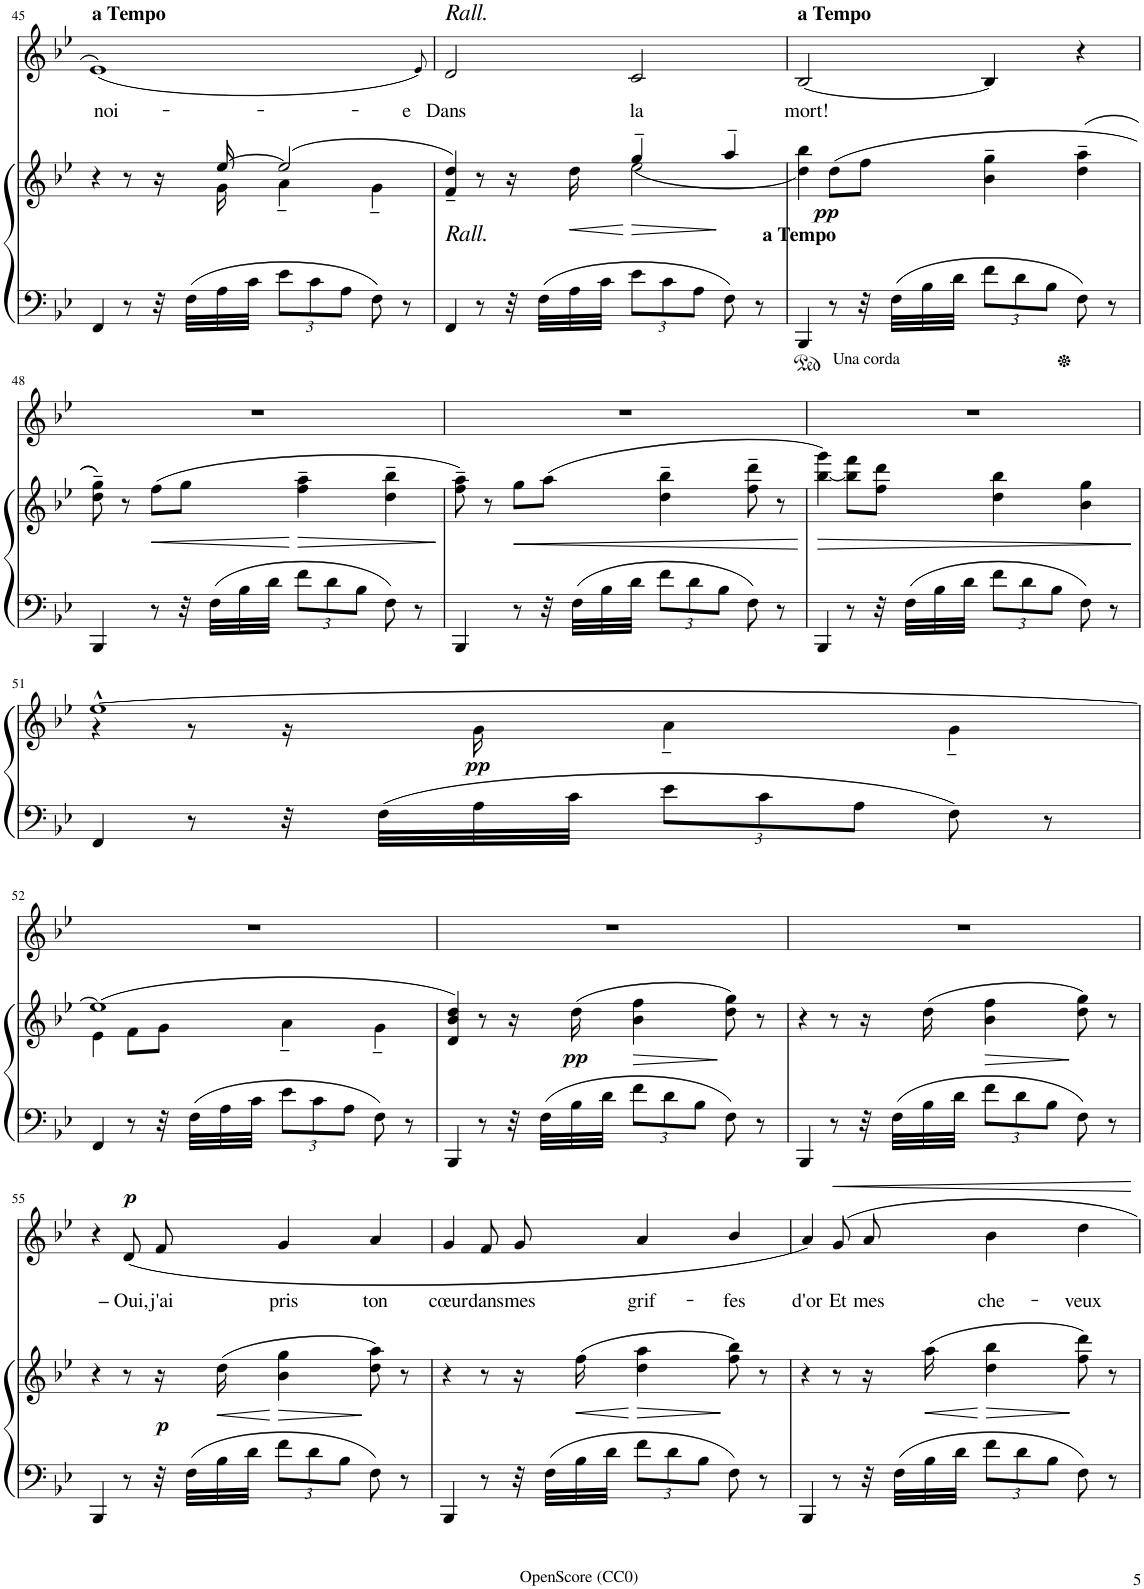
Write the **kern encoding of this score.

**kern	**kern	**dynam	**kern	**text	**dynam
*part2	*part2	*part2	*part1	*part1	*part1
*staff3	*staff2	*staff2/3	*staff1	*staff1	*staff1
*I"Piano	*	*	*I"Chant Voice	*	*
*I'Pno	*	*	*	*	*
!!LO:PB:g=z
*clefF4	*clefG2	*	*clefG2	*	*
*k[b-e-]	*k[b-e-]	*	*k[b-e-]	*	*
*M4/4	*M4/4	*	*M4/4	*	*
*met(c)	*met(c)	*	*met(c)	*	*
=45	=45	=45	=45	=45	=45
*	*^	*	*	*	*
!	!	!	!	!LO:TX:a:B:t=a Tempo	!	!
!	!	!	!	!	!LO:LY:b	!
4FF/	4r	4ryy	.	(1e-	noi-	.
8r	8r	8ryy	.	.	.	.
32r	16r	16ryy	.	.	.	.
32F\LLL	.	.	.	.	.	.
32A\	[16ee-/	16g\	.	.	.	.
32c\JJJ	.	.	.	.	.	.
*Xbrackettup	*	*	*	*	*	*
12e-\L	(2ee-/]	4a~\	.	.	.	.
12c\	.	.	.	.	.	.
12A\J	.	.	.	.	.	.
8F\	.	4g~\	.	.	.	.
8r	.	.	.	.	.	.
.	.	.	.	8qe-/)	.	.
=46	=46	=46	=46	=46	=46	=46
!	!	!	!	!LO:TX:a:i:t=Rall.	!	!
!	!LO:TX:b:i:t=Rall.	!	!	!	!	!
!	!	!	!	!	!LO:LY:b	!
4FF/	4f/~< 4dd/~<)	2ryy	.	2d/	-e Dans	.
8r	8r	.	.	.	.	.
32r	16r	.	.	.	.	.
32F\LLL	.	.	.	.	.	.
!	!	!	!LO:HP:b	!	!	!
32A\	16dd\	.	<	.	.	.
32c\JJJ	.	.	.	.	.	.
!	!	!	!LO:HP:n=1:b	!	!LO:LY:b	!
12e-\L	4gg~/	(2ee-\	[ >	2c/	la	.
12c\	.	.	.	.	.	.
12A\J	.	.	.	.	.	.
8F\	4aa~/	.	]	.	.	.
8r	.	.	.	.	.	.
*	*v	*v	*	*	*	*
=47	=47	=47	=47	=47	=47
!	!	!	!LO:TX:a:B:t=a Tempo	!	!
!LO:TX:b:t=Una corda	!	!	!	!	!
!LO:TX:a:B:t=a Tempo	!	!	!	!	!
!	!	!	!	!LO:LY:b	!
4BBB-/	4dd\ 4bb-\)	.	[2B-/	mort!	.
8r	(>8dd\L	.	.	.	.
!	!	!LO:DY:b	!	!	!
32r	8ff\J	pp	.	.	.
32F\LLL	.	.	.	.	.
32B-\	.	.	.	.	.
32d\JJJ	.	.	.	.	.
12f\L	4b-\~> 4gg\~>	.	4B-/]	.	.
12d\	.	.	.	.	.
12B-\J	.	.	.	.	.
8F\	(4dd\~> 4aa\~>	.	4r	.	.
8r	.	.	.	.	.
!!LO:LB:g=z
=48	=48	=48	=48	=48	=48
*	*	*	*^	*	*
4BBB-/	8dd\~ 8gg\~))	.	1r	8dd	.	.
.	8r	.	.	8ryy	.	.
!	!	!LO:HP:b	!	!	!	!
8r	(8ff\L	<	.	4ryy	.	.
32r	8gg\J	.	.	.	.	.
32F\LLL	.	.	.	.	.	.
32B-\	.	.	.	.	.	.
32d\JJJ	.	.	.	.	.	.
!	!	!LO:HP:n=1:b	!	!	!	!
12f\L	4ff\~> 4aa\~>	[ >	.	2ryy	.	.
12d\	.	.	.	.	.	.
12B-\J	.	.	.	.	.	.
8F\	4dd\~> 4bb-\~>	.	.	.	.	.
8r	.	.	.	.	.	.
*	*	*	*v	*v	*	*
.	.	]	.	.	.
=49	=49	=49	=49	=49	=49
4BBB-/	8ff\~ 8aa\~)	.	1r	.	.
.	8r	.	.	.	.
!	!	!LO:HP:b	!	!	!
8r	8gg\L	<	.	.	.
32r	(8aa\J	.	.	.	.
32F\LLL	.	.	.	.	.
32B-\	.	.	.	.	.
32d\JJJ	.	.	.	.	.
12f\L	4dd\~> 4bb-\~>	.	.	.	.
12d\	.	.	.	.	.
12B-\J	.	.	.	.	.
8F\	8ff\~> 8ddd\~>	.	.	.	.
8r	8r	.	.	.	.
.	.	[	.	.	.
=50	=50	=50	=50	=50	=50
!	!	!LO:HP:b	!	!	!
4BBB-/	[4bb-\ 4ggg\)	>	1r	.	.
8r	8bb-\] 8fff\L	.	.	.	.
32r	8ff\ 8ddd\J	.	.	.	.
32F\LLL	.	.	.	.	.
32B-\	.	.	.	.	.
32d\JJJ	.	.	.	.	.
12f\L	4dd\ 4bb-\	.	.	.	.
12d\	.	.	.	.	.
12B-\J	.	.	.	.	.
8F\	4b-\ 4gg\	.	.	.	.
8r	.	.	.	.	.
.	.	]	.	.	.
!!LO:LB:g=z
=51	=51	=51	=51	=51	=51
*	*^	*	*	*	*
4FF/	[1ee-^^	4r	.	1r	.	.
8r	.	8r	.	.	.	.
32r	.	16r	.	.	.	.
32F\LLL	.	.	.	.	.	.
!	!	!	!LO:DY:b	!	!	!
32A\	.	16g\	pp	.	.	.
32c\JJJ	.	.	.	.	.	.
12e-\L	.	4a~\	.	.	.	.
12c\	.	.	.	.	.	.
12A\J	.	.	.	.	.	.
8F\	.	4g~\	.	.	.	.
8r	.	.	.	.	.	.
!!LO:LB:g=z
=52	=52	=52	=52	=52	=52	=52
*	*	*	*	*^	*	*
4FF/	(1ee-]	4e-\	.	1r	8ee-	.	.
.	.	.	.	.	8ryy	.	.
8r	.	8f\L	.	.	4ryy	.	.
32r	.	8g\J	.	.	.	.	.
32F\LLL	.	.	.	.	.	.	.
32A\	.	.	.	.	.	.	.
32c\JJJ	.	.	.	.	.	.	.
12e-\L	.	4a~\	.	.	2ryy	.	.
12c\	.	.	.	.	.	.	.
12A\J	.	.	.	.	.	.	.
8F\	.	4g~\	.	.	.	.	.
8r	.	.	.	.	.	.	.
*	*v	*v	*	*	*	*	*
*	*	*	*v	*v	*	*
=53	=53	=53	=53	=53	=53
4BBB-/	4d/ 4b-/ 4dd/)	.	1r	.	.
8r	8r	.	.	.	.
32r	16r	.	.	.	.
32F\LLL	.	.	.	.	.
!	!	!LO:DY:b	!	!	!
32B-\	(16dd\	pp	.	.	.
32d\JJJ	.	.	.	.	.
!	!	!LO:HP:b	!	!	!
12f\L	4b-\ 4ff\	>	.	.	.
12d\	.	.	.	.	.
12B-\J	.	.	.	.	.
8F\	8dd\ 8gg\)	]	.	.	.
8r	8r	.	.	.	.
=54	=54	=54	=54	=54	=54
4BBB-/	4r	.	1r	.	.
8r	8r	.	.	.	.
32r	16r	.	.	.	.
32F\LLL	.	.	.	.	.
32B-\	(16dd\	.	.	.	.
32d\JJJ	.	.	.	.	.
!	!	!LO:HP:b	!	!	!
12f\L	4b-\ 4ff\	>	.	.	.
12d\	.	.	.	.	.
12B-\J	.	.	.	.	.
8F\	8dd\ 8gg\)	]	.	.	.
8r	8r	.	.	.	.
!!LO:LB:g=z
=55	=55	=55	=55	=55	=55
4BBB-/	4r	.	4r	.	.
!	!	!	!	!LO:LY:b	!LO:DY:a
8r	8r	.	(8d/L	– Oui,	p
!	!	!LO:DY:b	!	!LO:LY:b	!
32r	16r	p	8f/J	j'ai	.
32F\LLL	.	.	.	.	.
!	!	!LO:HP:b	!	!	!
32B-\	(16dd\	<	.	.	.
32d\JJJ	.	.	.	.	.
!	!	!LO:HP:n=1:b	!	!LO:LY:b	!
12f\L	4b-\ 4gg\	[ >	4g/	pris	.
12d\	.	.	.	.	.
12B-\J	.	.	.	.	.
!	!	!	!	!LO:LY:b	!
8F\	8dd\ 8aa\)	]	4a/	ton	.
8r	8r	.	.	.	.
=56	=56	=56	=56	=56	=56
!	!	!	!	!LO:LY:b	!
4BBB-/	4r	.	4g/	cœur	.
!	!	!	!	!LO:LY:b	!
8r	8r	.	8f/L	dans	.
!	!	!	!	!LO:LY:b	!
32r	16r	.	8g/J	mes	.
32F\LLL	.	.	.	.	.
!	!	!LO:HP:b	!	!	!
32B-\	(16ff\	<	.	.	.
32d\JJJ	.	.	.	.	.
!	!	!LO:HP:n=1:b	!	!LO:LY:b	!
12f\L	4dd\ 4aa\	[ >	4a/	grif-	.
12d\	.	.	.	.	.
12B-\J	.	.	.	.	.
!	!	!	!	!LO:LY:b	!
8F\	8ff\ 8bb-\)	]	4b-/	-fes	.
8r	8r	.	.	.	.
=57	=57	=57	=57	=57	=57
!	!	!	!	!LO:LY:b	!
4BBB-/	4r	.	4a/)	d'or	.
!	!	!	!	!LO:LY:b	!LO:HP:b
8r	8r	.	8g/L	Et	<
!	!	!	!	!LO:LY:b	!
32r	16r	.	8a/J	mes	.
32F\LLL	.	.	.	.	.
!	!	!LO:HP:b	!	!	!
32B-\	(16aa\	<	.	.	.
32d\JJJ	.	.	.	.	.
!	!	!LO:HP:n=1:b	!	!LO:LY:b	!
12f\L	4dd\ 4bb-\	[ >	4b-\	che-	.
12d\	.	.	.	.	.
12B-\J	.	.	.	.	.
!	!	!	!	!LO:LY:b	!
8F\	8ff\ 8ddd\)	]	4dd\	-veux	.
8r	8r	.	.	.	.
.	.	.	.	.	[
=	=	=	=	=	=
*-	*-	*-	*-	*-	*-
